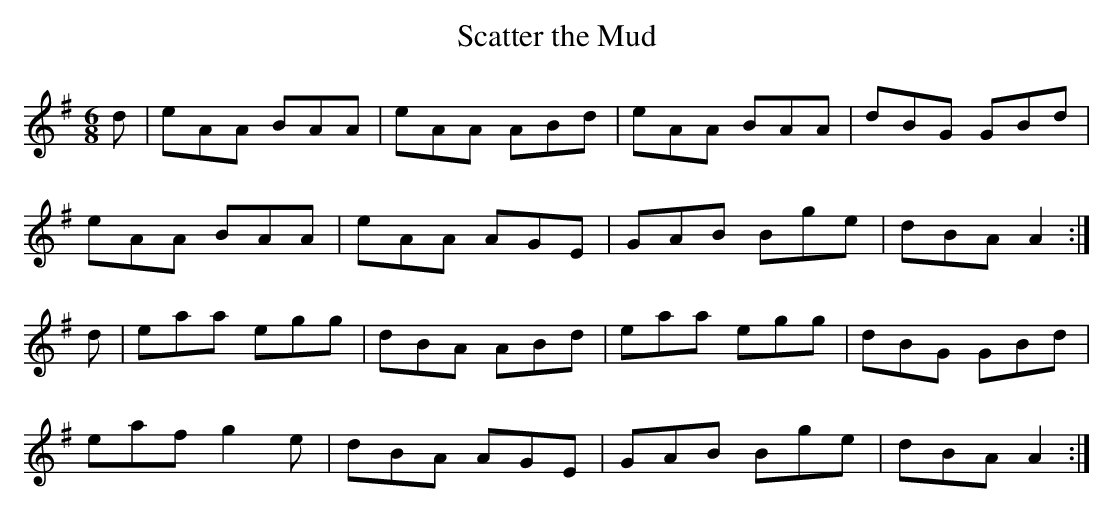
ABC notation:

X:1
T:Scatter the Mud
M:6/8
L:1/8
K:A Dorian
d|eAA BAA|eAA ABd|eAA BAA|dBG GBd|!
eAA BAA|eAA AGE|GAB Bge|dBA A2:|!
d|eaa egg|dBA ABd|eaa egg|dBG GBd|!
eaf g2e|dBA AGE|GAB Bge|dBA A2:|!
